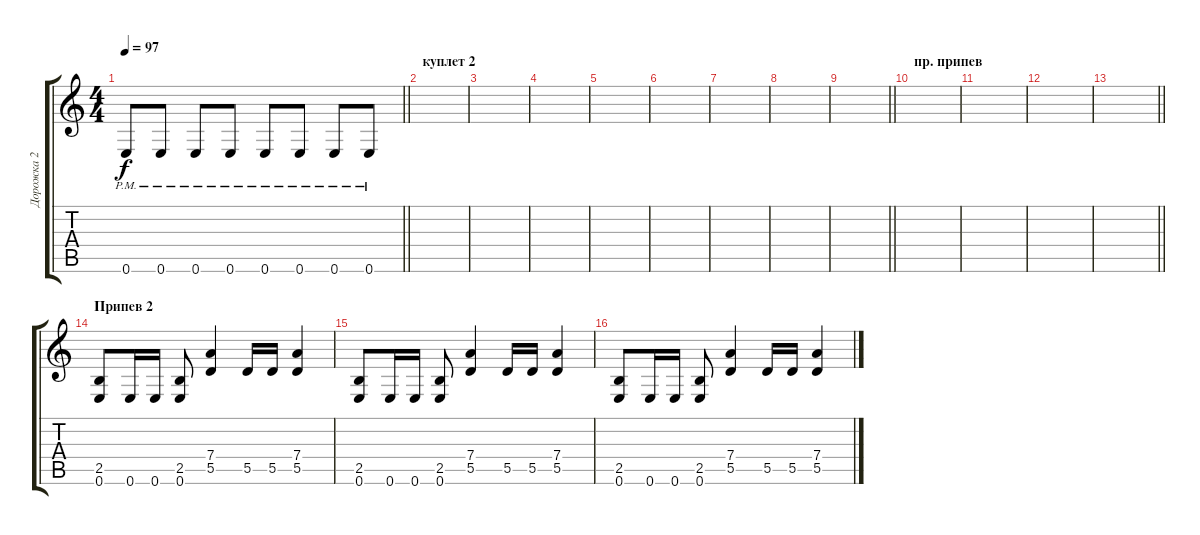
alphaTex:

\track ("Дорожка 2" "Дорожка 2") {instrument distortionguitar}
\staff {score tabs}
\tuning (E4 B3 G3 D3 A2 E2) {hide}
\ts (4 4)
\tempo 97
\clef g2
\barLineRight lightlight
\ks c
0.6{pm}.8{dy f} 0.6{pm}.8 0.6{pm}.8 0.6{pm}.8 0.6{pm}.8 0.6{pm}.8 0.6{pm}.8 0.6{pm}.8 |
\section ("" "куплет 2")
|
|
|
|
|
|
|
\barLineRight lightlight
|
\section ("" "пр. припев")
|
|
|
\barLineRight lightlight
|
\section ("" "Припев 2")
(2.5 0.6).8 0.6.16 0.6.16 (2.5 0.6).8 (7.4 5.5).4 5.5.16 5.5.16 (7.4 5.5).4 |
(2.5 0.6).8 0.6.16 0.6.16 (2.5 0.6).8 (7.4 5.5).4 5.5.16 5.5.16 (7.4 5.5).4 |
(2.5 0.6).8 0.6.16 0.6.16 (2.5 0.6).8 (7.4 5.5).4 5.5.16 5.5.16 (7.4 5.5).4
